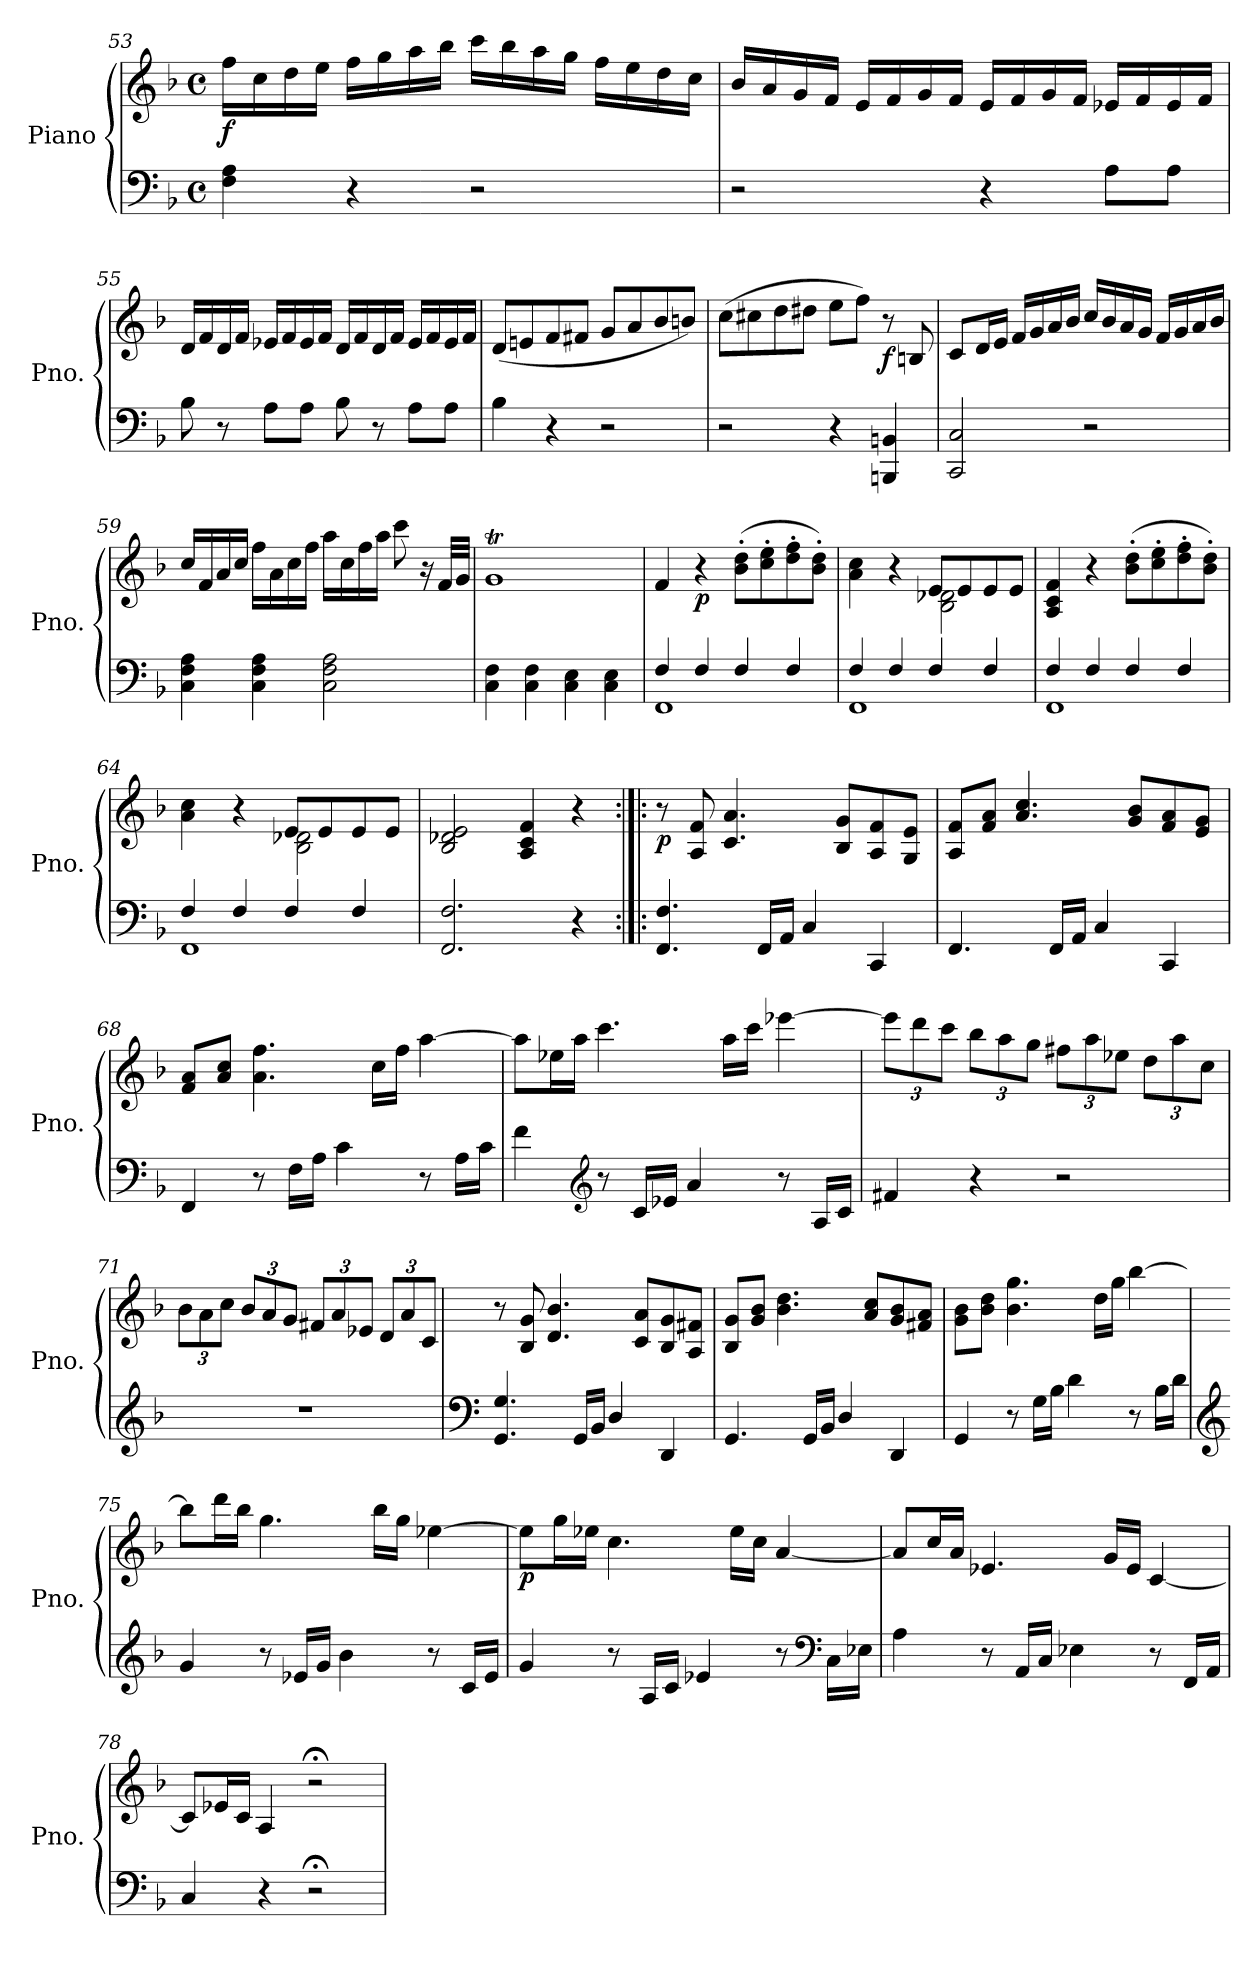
**kern	**kern	**dynam
*part1	*part1	*part1
*staff2	*staff1	*staff1/2
*I"Piano	*	*
*I'Pno.	*	*
!!LO:PB:g=z
*clefF4	*clefG2	*
*k[b-]	*k[b-]	*
*F:	*F:	*
*M4/4	*M4/4	*
*met(c)	*met(c)	*
=53	=53	=53
!	!	!LO:DY:b
4F\ 4A\	16ff\LL	f
.	16cc\	.
.	16dd\	.
.	16ee\JJ	.
4r	16ff\LL	.
.	16gg\	.
.	16aa\	.
.	16bb-\JJ	.
2r	16ccc\LL	.
.	16bb-\	.
.	16aa\	.
.	16gg\JJ	.
.	16ff\LL	.
.	16ee\	.
.	16dd\	.
.	16cc\JJ	.
=54	=54	=54
2r	16b-/LL	.
.	16a/	.
.	16g/	.
.	16f/JJ	.
.	16e/LL	.
.	16f/	.
.	16g/	.
.	16f/JJ	.
4r	16e/LL	.
.	16f/	.
.	16g/	.
.	16f/JJ	.
8A\L	16e-X/LL	.
.	16f/	.
8A\J	16e-/	.
.	16f/JJ	.
=55	=55	=55
8B-\	16d/LL	.
.	16f/	.
8r	16d/	.
.	16f/JJ	.
8A\L	16e-X/LL	.
.	16f/	.
8A\J	16e-/	.
.	16f/JJ	.
8B-\	16d/LL	.
.	16f/	.
8r	16d/	.
.	16f/JJ	.
8A\L	16e-/LL	.
.	16f/	.
8A\J	16e-/	.
.	16f/JJ	.
!!LO:PB:g=z
=56	=56	=56
4B-\	(8d/L	.
.	8en/	.
4r	8f/	.
.	8f#X/J	.
2r	8g/L	.
.	8a/	.
.	8b-/	.
.	8bn/J)	.
=57	=57	=57
2r	(8cc\L	.
.	8cc#X\	.
.	8dd\	.
.	8dd#X\J	.
4r	8ee\L	.
.	8ff\J)	.
!	!	!LO:DY:b
4BBBn/ 4BBn/	8r	f
.	8Bn/	.
=58	=58	=58
2CC/ 2C/	8c/L	.
.	16d/L	.
.	16e/JJ	.
.	16f/LL	.
.	16g/	.
.	16a/	.
.	16b-/JJ	.
2r	16cc/LL	.
.	16b-/	.
.	16a/	.
.	16g/JJ	.
.	16f/LL	.
.	16g/	.
.	16a/	.
.	16b-/JJ	.
!!LO:LB:g=z
=59	=59	=59
4C\ 4F\ 4A\	16cc/LL	.
.	16f/	.
.	16a/	.
.	16cc/JJ	.
4C\ 4F\ 4A\	16ff\LL	.
.	16a\	.
.	16cc\	.
.	16ff\JJ	.
2C\ 2F\ 2A\	16aa\LL	.
.	16cc\	.
.	16ff\	.
.	16aa\JJ	.
.	8ccc\	.
.	16r	.
.	32f/LLL	.
.	32g/JJJ	.
=60	=60	=60
4C\ 4F\	1gT	.
4C\ 4F\	.	.
4C\ 4E\	.	.
4C\ 4E\	.	.
=61	=61	=61
*^	*	*
4F/	1FF	4f/	.
!	!	!	!LO:DY:b
4F/	.	4r	p
4F/	.	(8b-\' 8dd\'L	.
.	.	8cc\' 8ee\'	.
4F/	.	8dd\' 8ff\'	.
.	.	8b-\' 8dd\'J)	.
=62	=62	=62	=62
*	*	*^	*
4F/	1FF	4a\ 4cc\	2ryy	.
4F/	.	4r	.	.
4F/	.	8e/L	2B-\ 2d-X\	.
.	.	8e/	.	.
4F/	.	8e/	.	.
.	.	8e/J	.	.
*	*	*v	*v	*
=63	=63	=63	=63
4F/	1FF	4A/ 4c/ 4f/	.
4F/	.	4r	.
4F/	.	(8b-\' 8dd\'L	.
.	.	8cc\' 8ee\'	.
4F/	.	8dd\' 8ff\'	.
.	.	8b-\' 8dd\'J)	.
!!LO:LB:g=z
=64	=64	=64	=64
*	*	*^	*
4F/	1FF	4a\ 4cc\	2ryy	.
4F/	.	4r	.	.
4F/	.	8e/L	2B-\ 2d-X\	.
.	.	8e/	.	.
4F/	.	8e/	.	.
.	.	8e/J	.	.
*v	*v	*	*	*
*	*v	*v	*
=65	=65	=65
2.FF/ 2.F/	2B-/ 2d-X/ 2e/	.
.	4A/ 4c/ 4f/	.
4r	4r	.
=66:|!|:	=66:|!|:	=66:|!|:
!	!	!LO:DY:b
4.FF/ 4.F/	8r	p
.	8A/ 8f/	.
.	4.c/ 4.a/	.
16FF/LL	.	.
16AA/JJ	.	.
4C/	.	.
.	8B-/ 8g/L	.
4CC/	8A/ 8f/	.
.	8G/ 8e/J	.
=67	=67	=67
4.FF/	8A/ 8f/L	.
.	8f/ 8a/J	.
.	4.a/ 4.cc/	.
16FF/LL	.	.
16AA/JJ	.	.
4C/	.	.
.	8g/ 8b-/L	.
4CC/	8f/ 8a/	.
.	8e/ 8g/J	.
=68	=68	=68
4FF/	8f/ 8a/L	.
.	8a/ 8cc/J	.
8r	4.a\ 4.ff\	.
16F\LL	.	.
16A\JJ	.	.
4c\	.	.
.	16cc\LL	.
.	16ff\JJ	.
8r	[4aa\	.
16A\LL	.	.
16c\JJ	.	.
!!LO:LB:g=z
=69	=69	=69
4f\	8aa\L]	.
*clefG2	*	*
.	16ee-X\L	.
.	16aa\JJ	.
8r	4.ccc\	.
16c/LL	.	.
16e-X/JJ	.	.
4a/	.	.
.	16aa\LL	.
.	16ccc\JJ	.
8r	[4eee-X\	.
16A/LL	.	.
16c/JJ	.	.
=70	=70	=70
*	*Xbrackettup	*
4f#X/	12eee-\L]	.
.	12ddd\	.
.	12ccc\J	.
4r	12bb-\L	.
.	12aa\	.
.	12gg\J	.
2r	12ff#X\L	.
.	12aa\	.
.	12ee-X\J	.
.	12dd\L	.
.	12aa\	.
.	12cc\J	.
=71	=71	=71
1r	12b-\L	.
.	12a\	.
.	12cc\J	.
.	12b-/L	.
.	12a/	.
.	12g/J	.
.	12f#X/L	.
.	12a/	.
.	12e-X/J	.
.	12d/L	.
.	12a/	.
.	12c/J	.
!!LO:LB:g=z
=72	=72	=72
*clefF4	*	*
4.GG/ 4.G/	8r	.
.	8B-/ 8g/	.
.	4.d/ 4.b-/	.
16GG/LL	.	.
16BB-/JJ	.	.
4D/	.	.
.	8c/ 8a/L	.
4DD/	8B-/ 8g/	.
.	8A/ 8f#X/J	.
=73	=73	=73
4.GG/	8B-/ 8g/L	.
.	8g/ 8b-/J	.
.	4.b-\ 4.dd\	.
16GG/LL	.	.
16BB-/JJ	.	.
4D/	.	.
.	8a/ 8cc/L	.
4DD/	8g/ 8b-/	.
.	8f#X/ 8a/J	.
=74	=74	=74
4GG/	8g\ 8b-\L	.
.	8b-\ 8dd\J	.
8r	4.b-\ 4.gg\	.
16G\LL	.	.
16B-\JJ	.	.
4d\	.	.
.	16dd\LL	.
.	16gg\JJ	.
8r	[4bb-\	.
16B-\LL	.	.
16d\JJ	.	.
=75	=75	=75
*clefG2	*	*
4g/	8bb-\L]	.
.	16ddd\L	.
.	16bb-\JJ	.
8r	4.gg\	.
16e-X/LL	.	.
16g/JJ	.	.
4b-\	.	.
.	16bb-\LL	.
.	16gg\JJ	.
8r	[4ee-X\	.
16c/LL	.	.
16e-/JJ	.	.
!!LO:LB:g=z
=76	=76	=76
!	!	!LO:DY:b
4g/	8ee-\L]	p
.	16gg\L	.
.	16ee-X\JJ	.
8r	4.cc\	.
16A/LL	.	.
16c/JJ	.	.
4e-X/	.	.
.	16ee-\LL	.
.	16cc\JJ	.
8r	[4a/	.
*clefF4	*	*
16C\LL	.	.
16E-X\JJ	.	.
=77	=77	=77
4A\	8a/L]	.
.	16cc/L	.
.	16a/JJ	.
8r	4.e-X/	.
16AA/LL	.	.
16C/JJ	.	.
4E-X\	.	.
.	16g/LL	.
.	16e-/JJ	.
8r	[4c/	.
16FF/LL	.	.
16AA/JJ	.	.
=78	=78	=78
4C/	8c/L]	.
.	16e-X/L	.
.	16c/JJ	.
4r	4A/	.
2r;<	2r;<	.
=	=	=
*-	*-	*-
